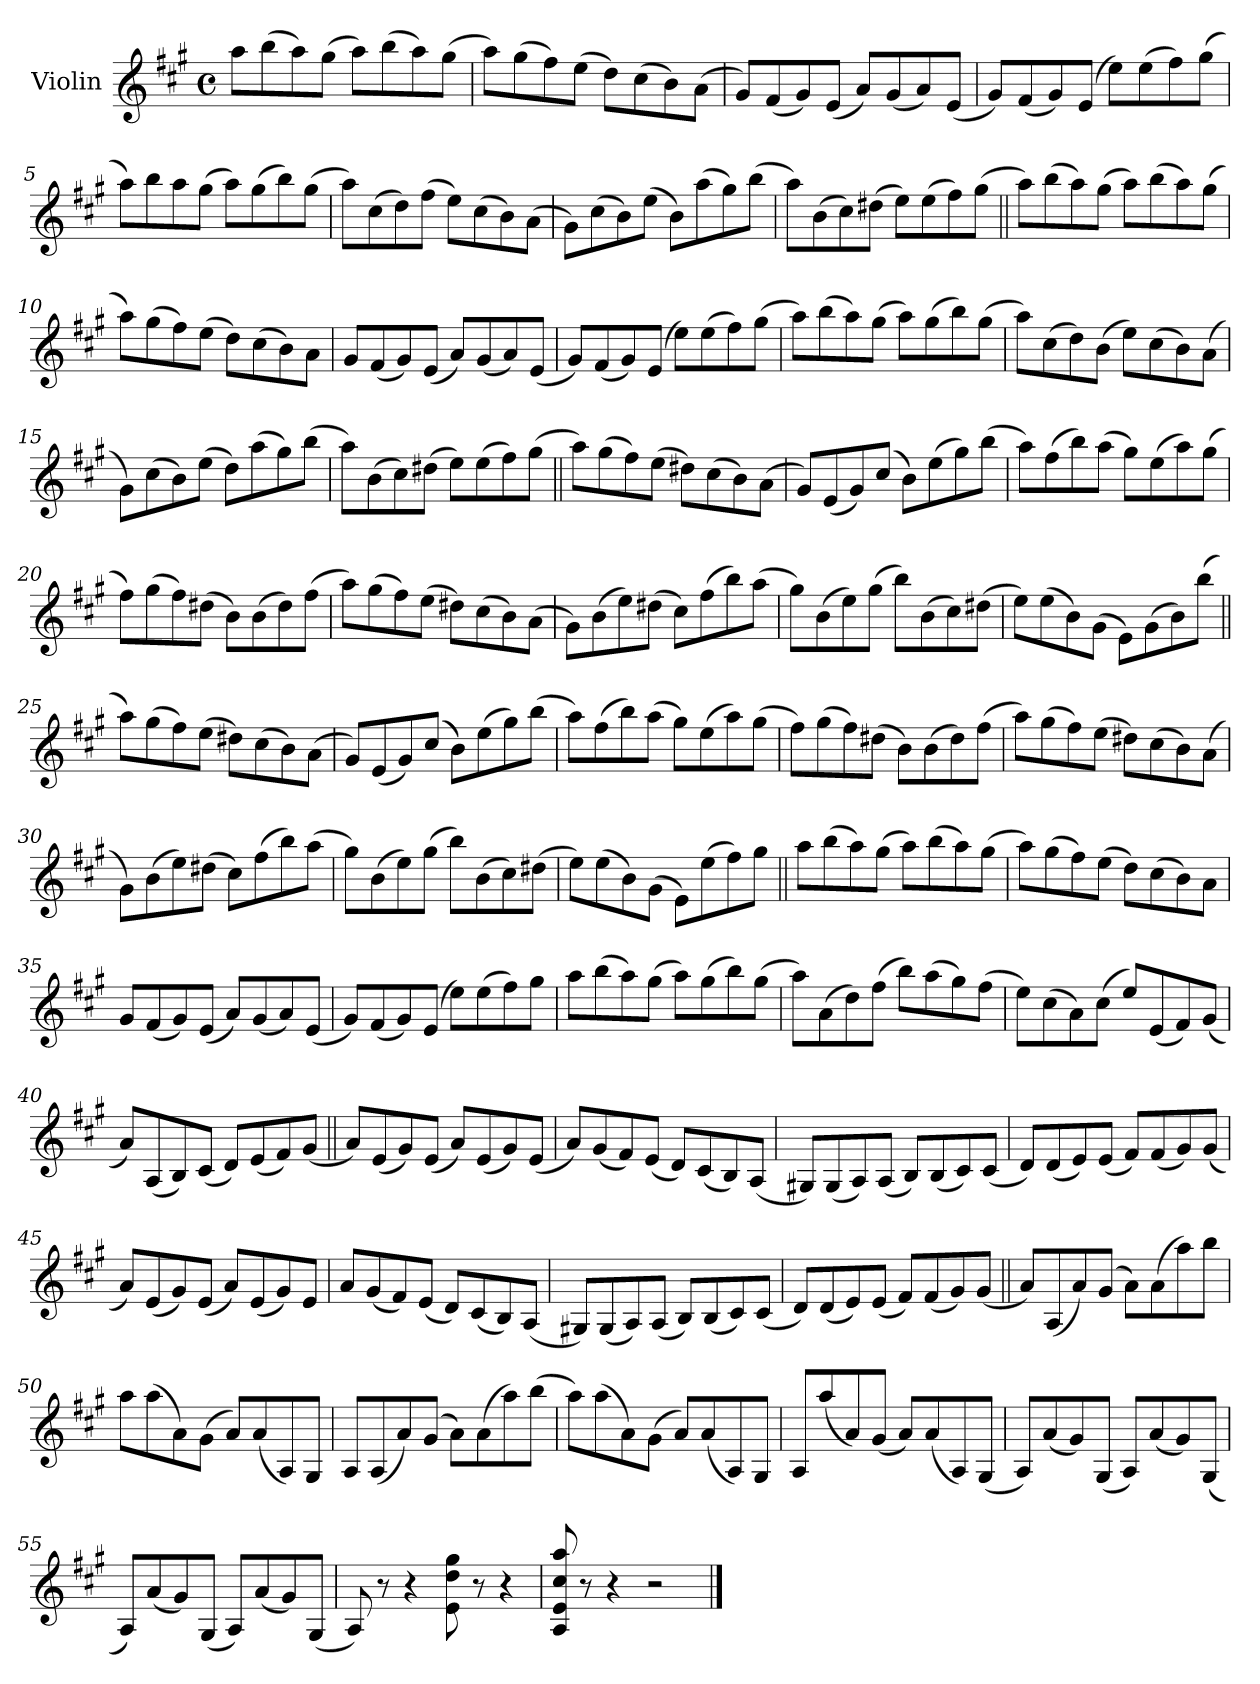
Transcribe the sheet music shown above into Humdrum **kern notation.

**kern
*part1
*staff1
*I"Violin
*I'Vln.
*clefG2
*k[f#c#g#]
*M4/4
*met(c)
*MM120
=1
8aa\L
(>8bb\
8aa\)
(>8gg#\J
8aa\L)
(>8bb\
8aa\)
(>8gg#\J
=2
8aa\L)
(>8gg#\
8ff#\)
(>8ee\J
8dd\L)
(>8cc#\
8b\)
(>8a\J
=3
8g#/L)
(<8f#/
8g#/)
(<8e/J
8a/L)
(<8g#/
8a/)
(<8e/J
=4
8g#/L)
(<8f#/
8g#/)
(>8e/J
8ee\L)
(>8ee\
8ff#\)
(>8gg#\J
!!LO:LB:g=z
=5
8aa\L)
8bb\
8aa\
(>8gg#\J
8aa\L)
(>8gg#\
8bb\)
(>8gg#\J
=6
8aa\L)
(>8cc#\
8dd\)
(>8ff#\J
8ee\L)
(>8cc#\
8b\)
(>8a\J
=7
8g#\L)
(>8cc#\
8b\)
(>8ee\J
8b\L)
(>8aa\
8gg#\)
(>8bb\J
=8
8aa\L)
(>8b\
8cc#\)
(>8dd#X\J
8ee\L)
(>8ee\
8ff#\)
(>8gg#\J
!!LO:LB:g=z
=9||
8aa\L)
(>8bb\
8aa\)
(>8gg#\J
8aa\L)
(>8bb\
8aa\)
(>8gg#\J
=10
8aa\L)
(>8gg#\
8ff#\)
(>8ee\J
8dd\L)
(>8cc#\
8b\)
8a\J
=11
8g#/L
(<8f#/
8g#/)
(<8e/J
8a/L)
(<8g#/
8a/)
(<8e/J
=12
8g#/L)
(<8f#/
8g#/)
(>8e/J
8ee\L)
(>8ee\
8ff#\)
(>8gg#\J
!!LO:LB:g=z
=13
8aa\L)
(>8bb\
8aa\)
(>8gg#\J
8aa\L)
(>8gg#\
8bb\)
(>8gg#\J
=14
8aa\L)
(>8cc#\
8dd\)
(>8b\J
8ee\L)
(>8cc#\
8b\)
(>8a\J
=15
8g#\L)
(>8cc#\
8b\)
(>8ee\J
8dd\L)
(>8aa\
8gg#\)
(>8bb\J
=16
8aa\L)
(>8b\
8cc#\)
(>8dd#X\J
8ee\L)
(>8ee\
8ff#\)
(>8gg#\J
!!LO:LB:g=z
=17||
8aa\L)
(>8gg#\
8ff#\)
(>8ee\J
8dd#X\L)
(>8cc#\
8b\)
(>8a\J
=18
8g#/L)
(<8e/
8g#/)
(>8cc#/J
8b\L)
(>8ee\
8gg#\)
(>8bb\J
=19
8aa\L)
(>8ff#\
8bb\)
(>8aa\J
8gg#\L)
(>8ee\
8aa\)
(>8gg#\J
=20
8ff#\L)
(>8gg#\
8ff#\)
(>8dd#X\J
8b\L)
(>8b\
8dd#\)
(>8ff#\J
!!LO:LB:g=z
=21
8aa\L)
(>8gg#\
8ff#\)
(>8ee\J
8dd#X\L)
(>8cc#\
8b\)
(>8a\J
=22
8g#\L)
(>8b\
8ee\)
(>8dd#X\J
8cc#\L)
(>8ff#\
8bb\)
(>8aa\J
=23
8gg#\L)
(>8b\
8ee\)
(>8gg#\J
8bb\L)
(>8b\
8cc#\)
(>8dd#X\J
=24
8ee\L)
(>8ee\
8b\)
(>8g#\J
8e\L)
(>8g#\
8b\)
(>8bb\J
!!LO:LB:g=z
=25||
8aa\L)
(>8gg#\
8ff#\)
(>8ee\J
8dd#X\L)
(>8cc#\
8b\)
(>8a\J
=26
8g#/L)
(<8e/
8g#/)
(>8cc#/J
8b\L)
(>8ee\
8gg#\)
(>8bb\J
=27
8aa\L)
(>8ff#\
8bb\)
(>8aa\J
8gg#\L)
(>8ee\
8aa\)
(>8gg#\J
=28
8ff#\L)
(>8gg#\
8ff#\)
(>8dd#X\J
8b\L)
(>8b\
8dd#\)
(>8ff#\J
!!LO:LB:g=z
=29
8aa\L)
(>8gg#\
8ff#\)
(>8ee\J
8dd#X\L)
(>8cc#\
8b\)
(>8a\J
=30
8g#\L)
(>8b\
8ee\)
(>8dd#X\J
8cc#\L)
(>8ff#\
8bb\)
(>8aa\J
=31
8gg#\L)
(>8b\
8ee\)
(>8gg#\J
8bb\L)
(>8b\
8cc#\)
(>8dd#X\J
=32
8ee\L)
(>8ee\
8b\)
(>8g#\J
8e\L)
(>8ee\
8ff#\)
8gg#\J
!!LO:PB:g=z
=33||
8aa\L
(>8bb\
8aa\)
(>8gg#\J
8aa\L)
(>8bb\
8aa\)
(>8gg#\J
=34
8aa\L)
(>8gg#\
8ff#\)
(>8ee\J
8dd\L)
(>8cc#\
8b\)
8a\J
=35
8g#/L
(<8f#/
8g#/)
(<8e/J
8a/L)
(<8g#/
8a/)
(<8e/J
=36
8g#/L)
(<8f#/
8g#/)
(>8e/J
8ee\L)
(>8ee\
8ff#\)
8gg#\J
!!LO:LB:g=z
=37
8aa\L
(>8bb\
8aa\)
(>8gg#\J
8aa\L)
(>8gg#\
8bb\)
(>8gg#\J
=38
8aa\L)
(>8a\
8dd\)
(>8ff#\J
8bb\L)
(>8aa\
8gg#\)
(>8ff#\J
=39
8ee\L)
(>8cc#\
8a\)
(>8cc#\J
8ee/L)
(<8e/
8f#/)
(<8g#/J
=40
8a/L)
(<8A/
8B/)
(<8c#/J
8d/L)
(<8e/
8f#/)
(<8g#/J
!!LO:LB:g=z
=41||
8a/L)
(<8e/
8g#/)
(<8e/J
8a/L)
(<8e/
8g#/)
(<8e/J
=42
8a/L)
(<8g#/
8f#/)
(<8e/J
8d/L)
(<8c#/
8B/)
(<8A/J
=43
8G#X/L)
(<8G#/
8A/)
(<8A/J
8B/L)
(<8B/
8c#/)
(<8c#/J
=44
8d/L)
(<8d/
8e/)
(<8e/J
8f#/L)
(<8f#/
8g#/)
(<8g#/J
!!LO:LB:g=z
=45
8a/L)
(<8e/
8g#/)
(<8e/J
8a/L)
(<8e/
8g#/)
8e/J
=46
8a/L
(<8g#/
8f#/)
(<8e/J
8d/L)
(<8c#/
8B/)
(<8A/J
=47
8G#X/L)
(<8G#/
8A/)
(<8A/J
8B/L)
(<8B/
8c#/)
(<8c#/J
=48
8d/L)
(<8d/
8e/)
(<8e/J
8f#/L)
(<8f#/
8g#/)
(<8g#/J
!!LO:LB:g=z
=49||
8a/L)
(<8A/
8a/)
(>8g#/J
8a\L)
(>8a\
8aa\)
8bb\J
=50
8aa\L
(>8aa\
8a\)
(>8g#\J
8a/L)
(<8a/
8A/)
8G#/J
=51
8A/L
(<8A/
8a/)
(>8g#/J
8a\L)
(>8a\
8aa\)
(>8bb\J
=52
8aa\L)
(>8aa\
8a\)
(>8g#\J
8a/L)
(<8a/
8A/)
8G#/J
!!LO:LB:g=z
=53
8A/L
(<8aa/
8a/)
(<8g#/J
8a/L)
(<8a/
8A/)
(<8G#/J
=54
8A/L)
(<8a/
8g#/)
(<8G#/J
8A/L)
(<8a/
8g#/)
(<8G#/J
=55
8A/L)
(<8a/
8g#/)
(<8G#/J
8A/L)
(<8a/
8g#/)
(<8G#/J
=56
8A/)
8r
4r
8e\ 8dd\ 8gg#\
8r
4r
=57
8A/ 8e/ 8cc#/ 8aa/
8r
4r
2r
==
*-
